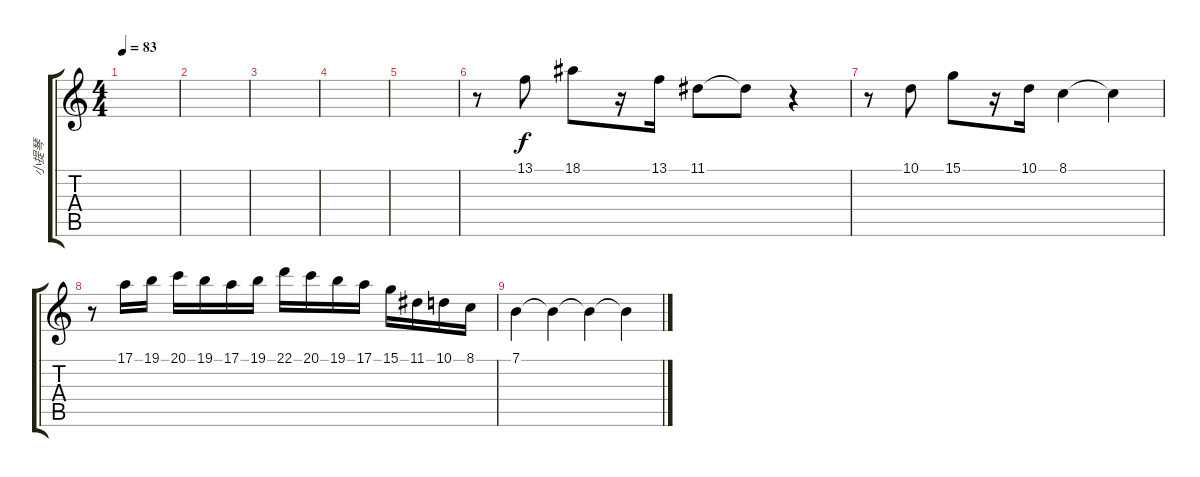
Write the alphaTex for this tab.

\track ("小提琴" "小提琴") {instrument violin}
\staff {score tabs}
\tuning (E4 B3 G3 D3 A2 E2) {hide}
\ts (4 4)
\tempo 83
\clef g2
\ks c
|
|
|
|
|
r.8 13.1.8 18.1.8 r.16 13.1.16 11.1.8 11.1{t}.8 r.4 |
r.8 10.1.8 15.1.8 r.16 10.1.16 8.1.4 8.1{t}.4 |
r.8 17.1.16 19.1.16 20.1.16 19.1.16 17.1.16 19.1.16 22.1.16 20.1.16 19.1.16 17.1.16 15.1.16 11.1.16 10.1.16 8.1.16 |
7.1.4 7.1{t}.4 7.1{t}.4 7.1{t}.4
